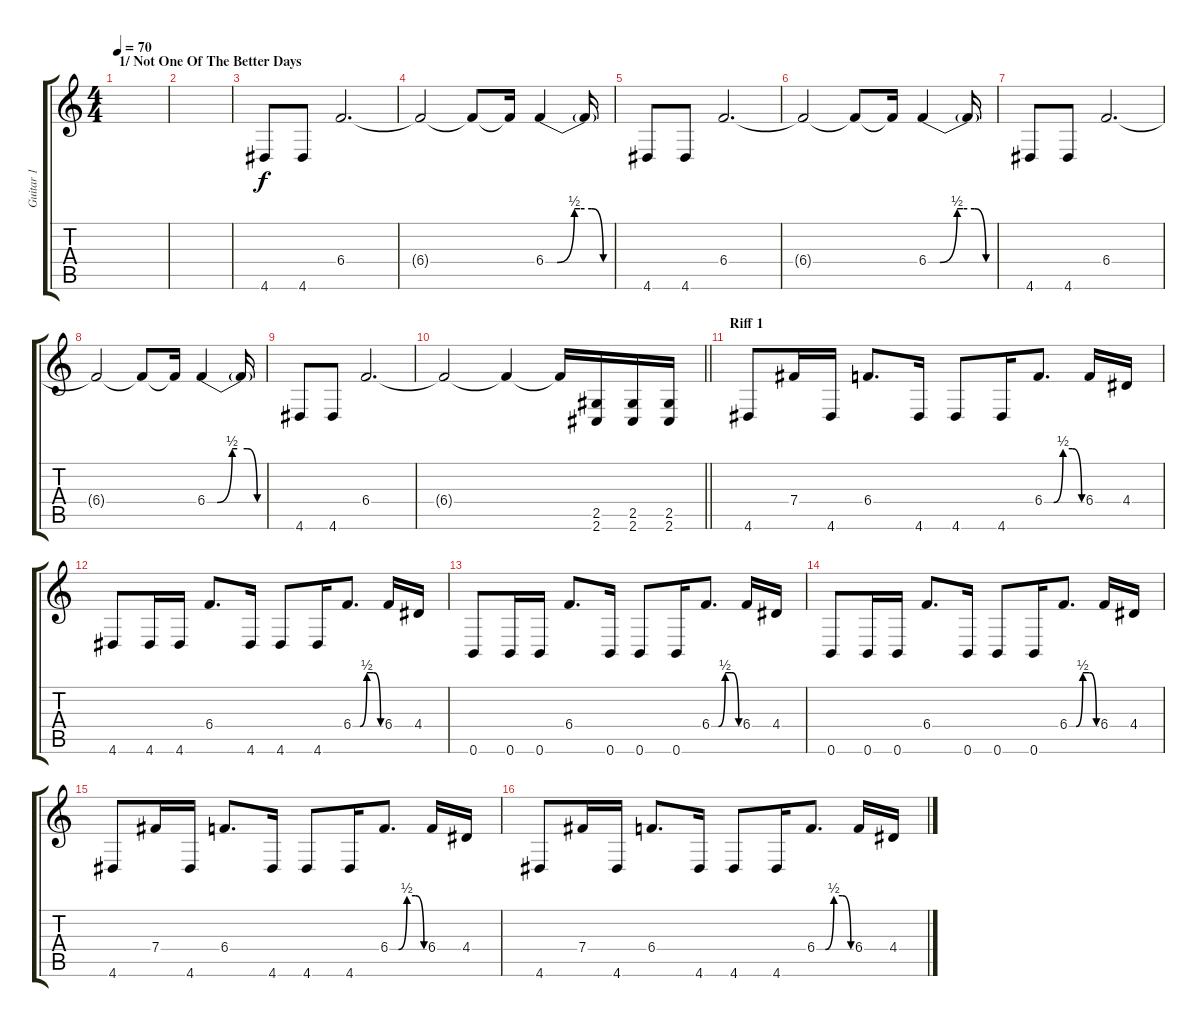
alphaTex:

\track ("Guitar 1" "Guitar 1") {instrument distortionguitar}
\staff {score tabs}
\tuning (Eb4 B3 Gb3 B2 Gb2 B1) {hide}
\ts (4 4)
\section ("" "1/ Not One Of The Better Days")
\tempo 70
\clef g2
\ks c
|
|
4.6.8 4.6.8 6.4.2{d} |
6.4{t}.2 6.4{t}.8 6.4{t}.16 6.4{be (custom 0 0 10 0 25 2 30 2 40 2 50 0 60 0)}.4 6.4{t}.16 |
4.6.8 4.6.8 6.4.2{d} |
6.4{t}.2 6.4{t}.8 6.4{t}.16 6.4{be (custom 0 0 10 0 25 2 30 2 40 2 50 0 60 0)}.4 6.4{t}.16 |
4.6.8 4.6.8 6.4.2{d} |
6.4{t}.2 6.4{t}.8 6.4{t}.16 6.4{be (custom 0 0 10 0 25 2 30 2 40 2 50 0 60 0)}.4 6.4{t}.16 |
4.6.8 4.6.8 6.4.2{d} |
\barLineRight lightlight
6.4{t}.2 6.4{t}.4 6.4{t}.16 (2.5 2.6).16 (2.5 2.6).16 (2.5 2.6).16 |
\section ("" "Riff 1")
4.6.8 7.4.16 4.6.16 6.4.8{d} 4.6.16 4.6.8 4.6.16 6.4{be (custom 0 0 15 0 30 2 45 2 60 0)}.8{d} 6.4.16 4.4.16 |
4.6.8 4.6.16 4.6.16 6.4.8{d} 4.6.16 4.6.8 4.6.16 6.4{be (custom 0 0 15 0 30 2 45 2 60 0)}.8{d} 6.4.16 4.4.16 |
0.6.8 0.6.16 0.6.16 6.4.8{d} 0.6.16 0.6.8 0.6.16 6.4{be (custom 0 0 15 0 30 2 45 2 60 0)}.8{d} 6.4.16 4.4.16 |
0.6.8 0.6.16 0.6.16 6.4.8{d} 0.6.16 0.6.8 0.6.16 6.4{be (custom 0 0 15 0 30 2 45 2 60 0)}.8{d} 6.4.16 4.4.16 |
4.6.8 7.4.16 4.6.16 6.4.8{d} 4.6.16 4.6.8 4.6.16 6.4{be (custom 0 0 15 0 30 2 45 2 60 0)}.8{d} 6.4.16 4.4.16 |
4.6.8 7.4.16 4.6.16 6.4.8{d} 4.6.16 4.6.8 4.6.16 6.4{be (custom 0 0 15 0 30 2 45 2 60 0)}.8{d} 6.4.16 4.4.16
